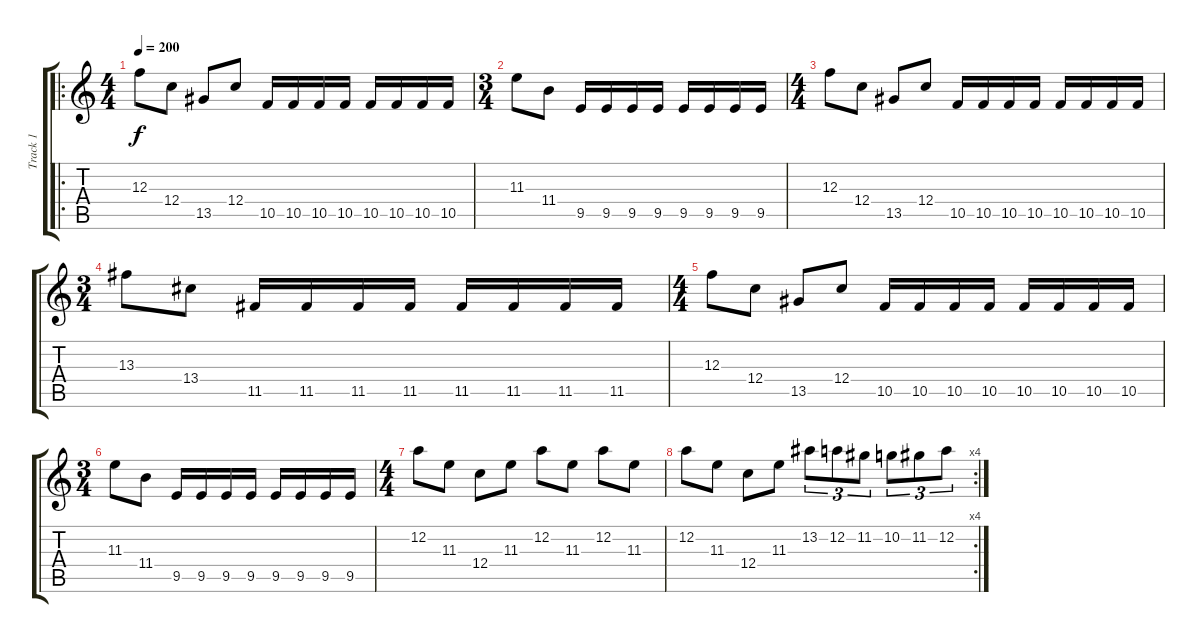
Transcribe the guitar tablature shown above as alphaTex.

\track ("Track 1" "Track 1") {instrument distortionguitar}
\staff {score tabs}
\tuning (D4 A3 F3 C3 G2 C2) {hide}
\ro
\ts (4 4)
\tempo 200
\clef g2
\ks c
12.3.8{dy f} 12.4.8 13.5.8 12.4.8 10.5.16 10.5.16 10.5.16 10.5.16 10.5.16 10.5.16 10.5.16 10.5.16 |
\ts (3 4)
11.3.8 11.4.8 9.5.16 9.5.16 9.5.16 9.5.16 9.5.16 9.5.16 9.5.16 9.5.16 |
\ts (4 4)
12.3.8 12.4.8 13.5.8 12.4.8 10.5.16 10.5.16 10.5.16 10.5.16 10.5.16 10.5.16 10.5.16 10.5.16 |
\ts (3 4)
13.3.8 13.4.8 11.5.16 11.5.16 11.5.16 11.5.16 11.5.16 11.5.16 11.5.16 11.5.16 |
\ts (4 4)
12.3.8 12.4.8 13.5.8 12.4.8 10.5.16 10.5.16 10.5.16 10.5.16 10.5.16 10.5.16 10.5.16 10.5.16 |
\ts (3 4)
11.3.8 11.4.8 9.5.16 9.5.16 9.5.16 9.5.16 9.5.16 9.5.16 9.5.16 9.5.16 |
\ts (4 4)
12.2.8 11.3.8 12.4.8 11.3.8 12.2.8 11.3.8 12.2.8 11.3.8 |
\rc 4
12.2.8 11.3.8 12.4.8 11.3.8 13.2.8{tu (3 2)} 12.2.8{tu (3 2)} 11.2.8{tu (3 2)} 10.2.8{tu (3 2)} 11.2.8{tu (3 2)} 12.2.8{tu (3 2)}
